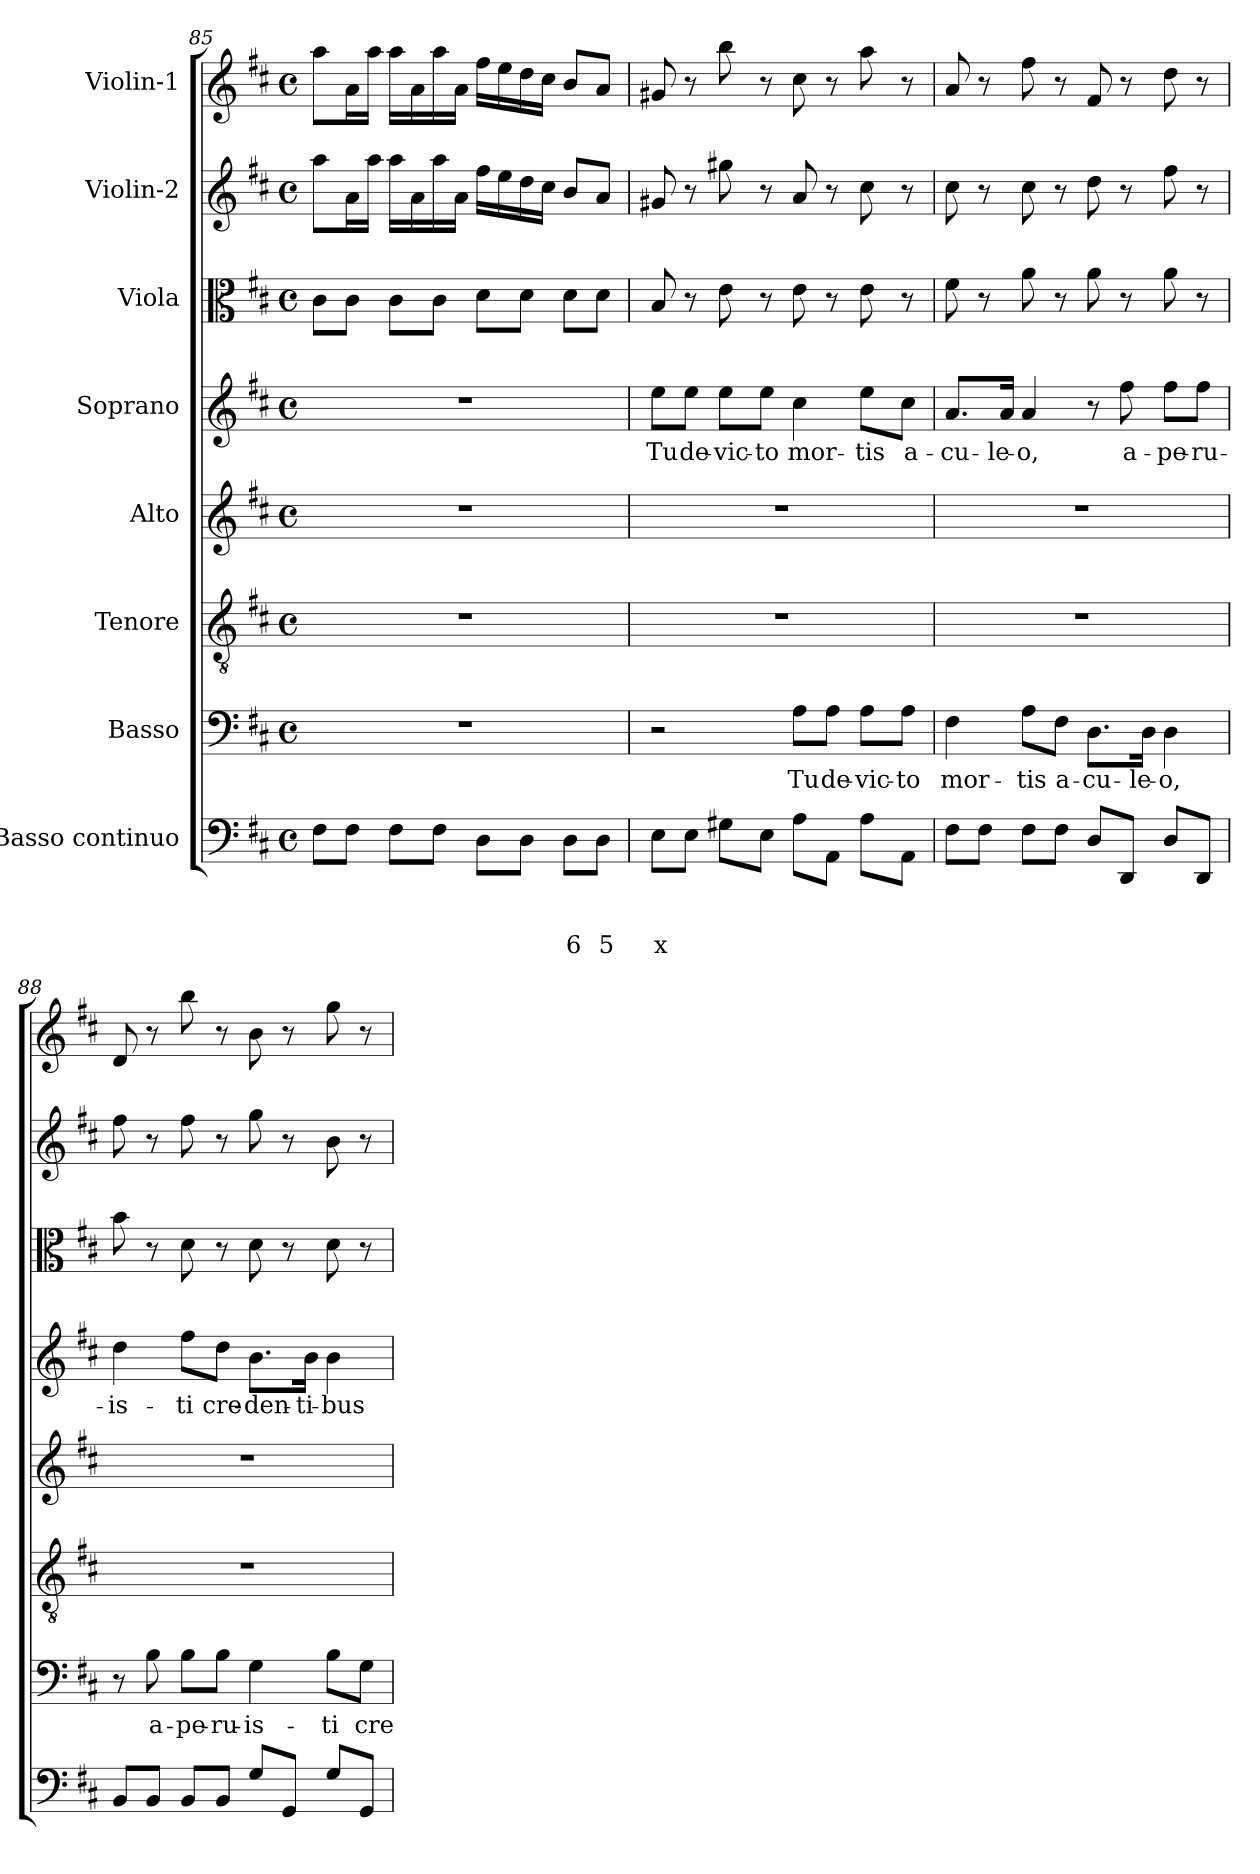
**kern	**text	**text	**text	**kern	**text	**kern	**kern	**kern	**text	**kern	**kern	**kern
*part8	*part8	*part8	*part8	*part7	*part7	*part6	*part5	*part4	*part4	*part3	*part2	*part1
*staff8	*staff8	*staff8	*staff8	*staff7	*staff7	*staff6	*staff5	*staff4	*staff4	*staff3	*staff2	*staff1
*I"Basso continuo	*	*	*	*I"Basso	*	*I"Tenore	*I"Alto	*I"Soprano	*	*I"Viola	*I"Violin-2	*I"Violin-1
!!LO:PB:g=z
*clefF4	*	*	*	*clefF4	*	*clefGv2	*clefG2	*clefG2	*	*clefC3	*clefG2	*clefG2
*k[f#c#]	*	*	*	*k[f#c#]	*	*k[f#c#]	*k[f#c#]	*k[f#c#]	*	*k[f#c#]	*k[f#c#]	*k[f#c#]
*D:	*	*	*	*D:	*	*D:	*D:	*D:	*	*D:	*D:	*D:
*M4/4	*	*	*	*M4/4	*	*M4/4	*M4/4	*M4/4	*	*M4/4	*M4/4	*M4/4
*met(c)	*	*	*	*met(c)	*	*met(c)	*met(c)	*met(c)	*	*met(c)	*met(c)	*met(c)
=85	=85	=85	=85	=85	=85	=85	=85	=85	=85	=85	=85	=85
8F#\L	.	.	.	1r	.	1r	1r	1r	.	8c#\L	8aa\L	8aa\L
8F#\J	.	.	.	.	.	.	.	.	.	8c#\J	16a\L	16a\L
.	.	.	.	.	.	.	.	.	.	.	16aa\JJ	16aa\JJ
8F#\L	.	.	.	.	.	.	.	.	.	8c#\L	16aa\LL	16aa\LL
.	.	.	.	.	.	.	.	.	.	.	16a\	16a\
8F#\J	.	.	.	.	.	.	.	.	.	8c#\J	16aa\	16aa\
.	.	.	.	.	.	.	.	.	.	.	16a\JJ	16a\JJ
8D\L	.	.	.	.	.	.	.	.	.	8d\L	16ff#\LL	16ff#\LL
.	.	.	.	.	.	.	.	.	.	.	16ee\	16ee\
8D\J	.	.	.	.	.	.	.	.	.	8d\J	16dd\	16dd\
.	.	.	.	.	.	.	.	.	.	.	16cc#\JJ	16cc#\JJ
!	!	!	!LO:LY:b	!	!	!	!	!	!	!	!	!
8D\L	.	.	6	.	.	.	.	.	.	8d\L	8b/L	8b/L
!	!	!	!LO:LY:b	!	!	!	!	!	!	!	!	!
8D\J	.	.	5	.	.	.	.	.	.	8d\J	8a/J	8a/J
=86	=86	=86	=86	=86	=86	=86	=86	=86	=86	=86	=86	=86
!	!	!	!LO:LY:b	!	!	!	!	!	!LO:LY:b	!	!	!
8E\L	.	.	x	2r	.	1r	1r	8ee\L	Tu	8B/	8g#X/	8g#X/
!	!	!	!	!	!	!	!	!	!LO:LY:b	!	!	!
8E\J	.	.	.	.	.	.	.	8ee\J	de-	8r	8r	8r
!	!	!	!	!	!	!	!	!	!LO:LY:b	!	!	!
8G#X\L	.	.	.	.	.	.	.	8ee\L	-vic-	8e\	8gg#X\	8bb\
!	!	!	!	!	!	!	!	!	!LO:LY:b	!	!	!
8E\J	.	.	.	.	.	.	.	8ee\J	-to	8r	8r	8r
!	!	!	!	!	!LO:LY:b	!	!	!	!LO:LY:b	!	!	!
8A\L	.	.	.	8A\L	Tu	.	.	4cc#\	mor-	8e\	8a/	8cc#\
!	!	!	!	!	!LO:LY:b	!	!	!	!	!	!	!
8AA\J	.	.	.	8A\J	de-	.	.	.	.	8r	8r	8r
!	!	!	!	!	!LO:LY:b	!	!	!	!LO:LY:b	!	!	!
8A\L	.	.	.	8A\L	-vic-	.	.	8ee\L	-tis	8e\	8cc#\	8aa\
!	!	!	!	!	!LO:LY:b	!	!	!	!LO:LY:b	!	!	!
8AA\J	.	.	.	8A\J	-to	.	.	8cc#\J	a-	8r	8r	8r
=87	=87	=87	=87	=87	=87	=87	=87	=87	=87	=87	=87	=87
!	!	!	!	!	!LO:LY:b	!	!	!	!LO:LY:b	!	!	!
8F#\L	.	.	.	4F#\	mor-	1r	1r	8.a/L	-cu-	8f#\	8cc#\	8a/
8F#\J	.	.	.	.	.	.	.	.	.	8r	8r	8r
!	!	!	!	!	!	!	!	!	!LO:LY:b	!	!	!
.	.	.	.	.	.	.	.	16a/Jk	-le-	.	.	.
!	!	!	!	!	!LO:LY:b	!	!	!	!LO:LY:b	!	!	!
8F#\L	.	.	.	8A\L	-tis	.	.	4a/	-o,	8a\	8cc#\	8ff#\
!	!	!	!	!	!LO:LY:b	!	!	!	!	!	!	!
8F#\J	.	.	.	8F#\J	a-	.	.	.	.	8r	8r	8r
!	!	!	!	!	!LO:LY:b	!	!	!	!	!	!	!
8D/L	.	.	.	8.D\L	-cu-	.	.	8r	.	8a\	8dd\	8f#/
!	!	!	!	!	!	!	!	!	!LO:LY:b	!	!	!
8DD/J	.	.	.	.	.	.	.	8ff#\	a-	8r	8r	8r
!	!	!	!	!	!LO:LY:b	!	!	!	!	!	!	!
.	.	.	.	16D\Jk	-le-	.	.	.	.	.	.	.
!	!	!	!	!	!LO:LY:b	!	!	!	!LO:LY:b	!	!	!
8D/L	.	.	.	4D\	-o,	.	.	8ff#\L	-pe-	8a\	8ff#\	8dd\
!	!	!	!	!	!	!	!	!	!LO:LY:b	!	!	!
8DD/J	.	.	.	.	.	.	.	8ff#\J	-ru-	8r	8r	8r
=88	=88	=88	=88	=88	=88	=88	=88	=88	=88	=88	=88	=88
!	!	!	!	!	!	!	!	!	!LO:LY:b	!	!	!
8BB/L	.	.	.	8r	.	1r	1r	4dd\	-is-	8b\	8ff#\	8d/
!	!	!	!	!	!LO:LY:b	!	!	!	!	!	!	!
8BB/J	.	.	.	8B\	a-	.	.	.	.	8r	8r	8r
!	!	!	!	!	!LO:LY:b	!	!	!	!LO:LY:b	!	!	!
8BB/L	.	.	.	8B\L	-pe-	.	.	8ff#\L	-ti	8d\	8ff#\	8bb\
!	!	!	!	!	!LO:LY:b	!	!	!	!LO:LY:b	!	!	!
8BB/J	.	.	.	8B\J	-ru-	.	.	8dd\J	cre-	8r	8r	8r
!	!	!	!	!	!LO:LY:b	!	!	!	!LO:LY:b	!	!	!
8G/L	.	.	.	4G\	-is-	.	.	8.b\L	-den-	8d\	8gg\	8b\
8GG/J	.	.	.	.	.	.	.	.	.	8r	8r	8r
!	!	!	!	!	!	!	!	!	!LO:LY:b	!	!	!
.	.	.	.	.	.	.	.	16b\Jk	-ti-	.	.	.
!	!	!	!	!	!LO:LY:b	!	!	!	!LO:LY:b	!	!	!
8G/L	.	.	.	8B\L	-ti	.	.	4b\	-bus	8d\	8b\	8gg\
!	!	!	!	!	!LO:LY:b	!	!	!	!	!	!	!
8GG/J	.	.	.	8G\J	cre-	.	.	.	.	8r	8r	8r
=	=	=	=	=	=	=	=	=	=	=	=	=
*-	*-	*-	*-	*-	*-	*-	*-	*-	*-	*-	*-	*-
